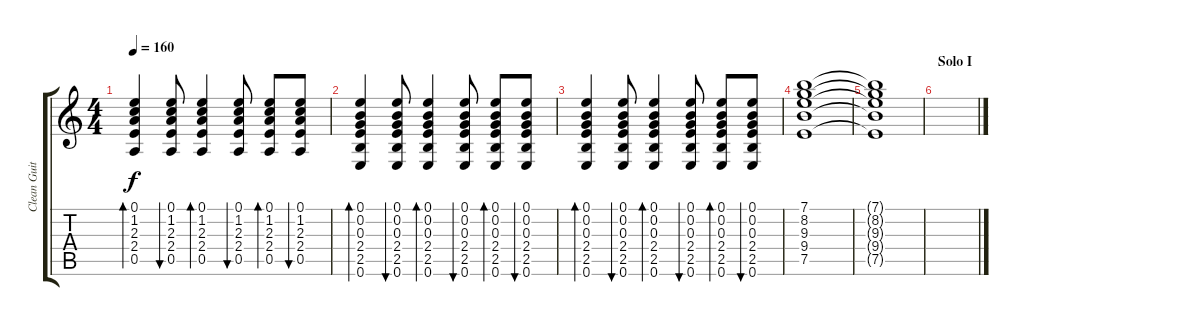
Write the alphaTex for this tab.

\track ("Clean Guitar II" "Clean Guit") {instrument acousticguitarnylon}
\staff {score tabs}
\tuning (E4 B3 G3 D3 A2 E2) {hide}
\ts (4 4)
\tempo 160
\clef g2
\ks c
(0.1 1.2 2.3 2.4 0.5).4{bd 120 dy f} (0.1 1.2 2.3 2.4 0.5).8{bu 120} (0.1 1.2 2.3 2.4 0.5).4{bd 120} (0.1 1.2 2.3 2.4 0.5).8{bu 120} (0.1 1.2 2.3 2.4 0.5).8{bd 120} (0.1 1.2 2.3 2.4 0.5).8{bu 120} |
(0.1 0.2 0.3 2.4 2.5 0.6).4{bd 120} (0.1 0.2 0.3 2.4 2.5 0.6).8{bu 120} (0.1 0.2 0.3 2.4 2.5 0.6).4{bd 120} (0.1 0.2 0.3 2.4 2.5 0.6).8{bu 120} (0.1 0.2 0.3 2.4 2.5 0.6).8{bd 120} (0.1 0.2 0.3 2.4 2.5 0.6).8{bu 120} |
(0.1 0.2 0.3 2.4 2.5 0.6).4{bd 120} (0.1 0.2 0.3 2.4 2.5 0.6).8{bu 120} (0.1 0.2 0.3 2.4 2.5 0.6).4{bd 120} (0.1 0.2 0.3 2.4 2.5 0.6).8{bu 120} (0.1 0.2 0.3 2.4 2.5 0.6).8{bd 120} (0.1 0.2 0.3 2.4 2.5 0.6).8{bu 120} |
(7.1 8.2 9.3 9.4 7.5).1 |
(7.1{t} 8.2{t} 9.3{t} 9.4{t} 7.5{t}).1 |
\section ("" "Solo I")
